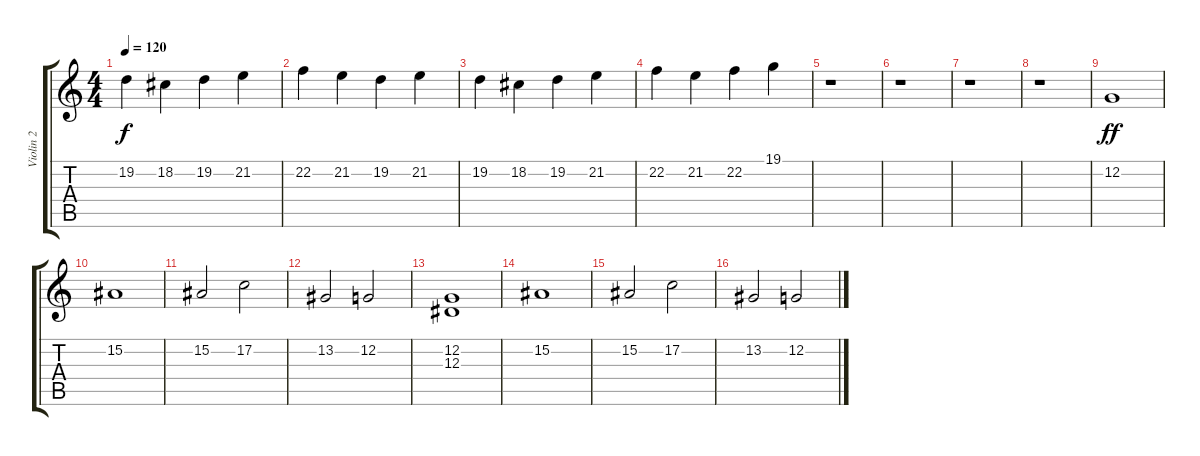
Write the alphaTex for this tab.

\track ("Violin 2" "Violin 2") {instrument stringensemble2}
\staff {score tabs}
\tuning (C4 G3 Eb3 Bb2 F2 C2) {hide}
\ts (4 4)
\tempo 120
\clef g2
\ks c
19.2.4{dy f} 18.2.4 19.2.4 21.2.4 |
22.2.4 21.2.4 19.2.4 21.2.4 |
19.2.4 18.2.4 19.2.4 21.2.4 |
22.2.4 21.2.4 22.2.4 19.1.4 |
r.1 |
r.1 |
r.1 |
r.1 |
12.2.1{dy ff} |
15.2.1 |
15.2.2 17.2.2 |
13.2.2 12.2.2 |
(12.2 12.3).1 |
15.2.1 |
15.2.2 17.2.2 |
13.2.2 12.2.2
